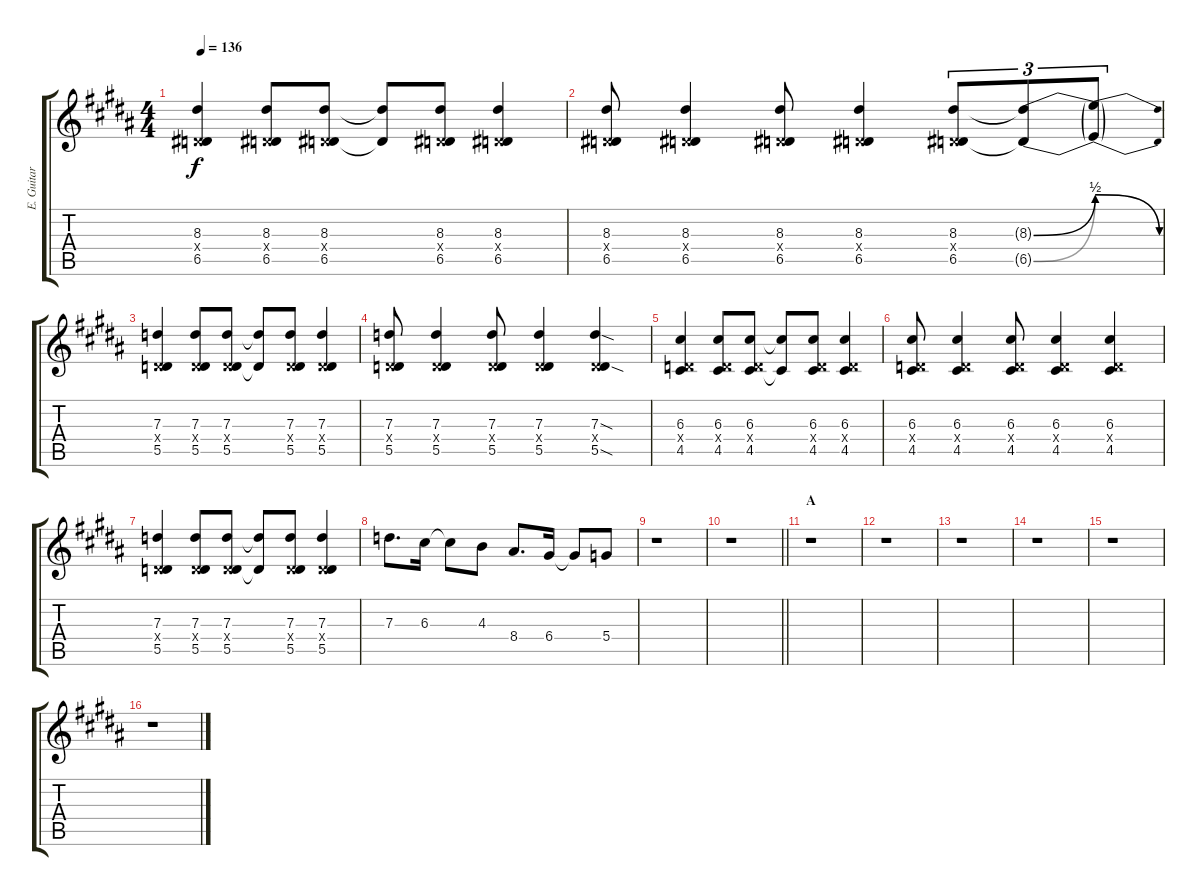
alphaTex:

\track ("E. Guitar II" "E. Guitar ") {instrument overdrivenguitar}
\staff {score tabs}
\tuning (E4 B3 G3 D3 A2 D2) {hide}
\ts (4 4)
\tempo 136
\clef g2
\ks b
(8.3 0.4{x} 6.5).4{dy f} (8.3 0.4{x} 6.5).8 (8.3 0.4{x} 6.5).8 (8.3{t} 6.5{t}).8 (8.3 0.4{x} 6.5).8 (8.3 0.4{x} 6.5).4 |
(8.3 0.4{x} 6.5).8 (8.3 0.4{x} 6.5).4 (8.3 0.4{x} 6.5).8 (8.3 0.4{x} 6.5).4 (8.3 0.4{x} 6.5).8{tu (3 2)} (8.3{be (bend 0 0 60 2) t} 6.5{be (bend 0 0 60 2) t}).8{tu (3 2)} (8.3{be (release 0 2 60 0) t} 6.5{be (release 0 2 60 0) t}).8{tu (3 2)} |
(7.3 0.4{x} 5.5).4 (7.3 0.4{x} 5.5).8 (7.3 0.4{x} 5.5).8 (7.3{t} 5.5{t}).8 (7.3 0.4{x} 5.5).8 (7.3 0.4{x} 5.5).4 |
(7.3 0.4{x} 5.5).8 (7.3 0.4{x} 5.5).4 (7.3 0.4{x} 5.5).8 (7.3 0.4{x} 5.5).4 (7.3{sod} 0.4{x} 5.5{sod}).4 |
(6.3 0.4{x} 4.5).4 (6.3 0.4{x} 4.5).8 (6.3 0.4{x} 4.5).8 (6.3{t} 4.5{t}).8 (6.3 0.4{x} 4.5).8 (6.3 0.4{x} 4.5).4 |
(6.3 0.4{x} 4.5).8 (6.3 0.4{x} 4.5).4 (6.3 0.4{x} 4.5).8 (6.3 0.4{x} 4.5).4 (6.3 0.4{x} 4.5).4 |
(7.3 0.4{x} 5.5).4 (7.3 0.4{x} 5.5).8 (7.3 0.4{x} 5.5).8 (7.3{t} 5.5{t}).8 (7.3 0.4{x} 5.5).8 (7.3 0.4{x} 5.5).4 |
7.3.8{d} 6.3.16 6.3{t}.8 4.3.8 8.4.8{d} 6.4.16 6.4{t}.8 5.4.8 |
r.1 |
\barLineRight lightlight
r.1 |
\section ("" "A")
r.1 |
r.1 |
r.1 |
r.1 |
r.1 |
r.1
